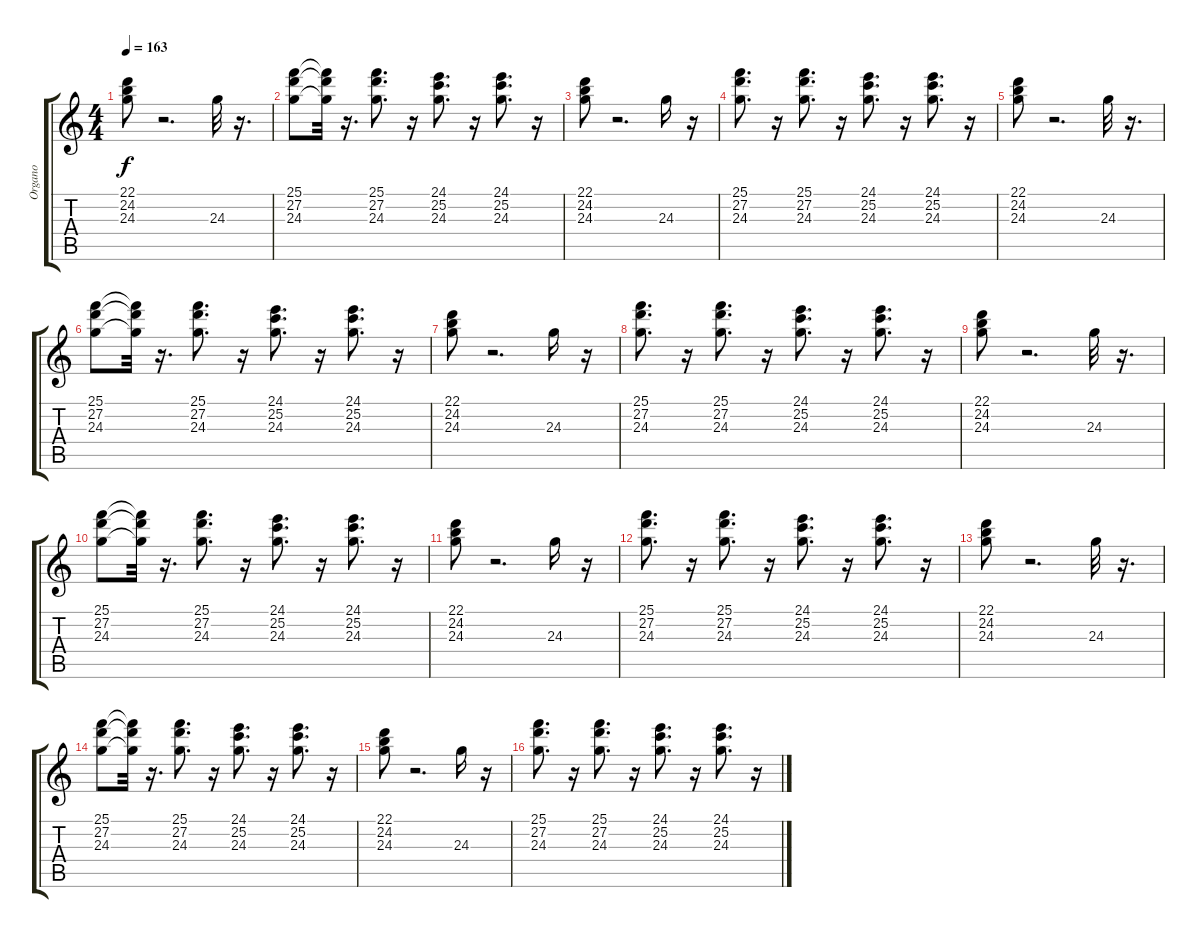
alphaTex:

\track ("Organo" "Organo") {instrument percussiveorgan}
\staff {score tabs}
\tuning (E4 B3 G3 D3 A2 E2) {hide}
\ts (4 4)
\tempo 163
\clef g2
\ks c
(22.1 24.2 24.3).8{dy f} r.2{d} 24.3.32 r.16{d} |
(25.1 27.2 24.3).8 (25.1{t} 27.2{t} 24.3{t}).32 r.16{d} (25.1 27.2 24.3).8{d} r.16 (24.1 25.2 24.3).8{d} r.16 (24.1 25.2 24.3).8{d} r.16 |
(22.1 24.2 24.3).8 r.2{d} 24.3.16 r.16 |
(25.1 27.2 24.3).8{d} r.16 (25.1 27.2 24.3).8{d} r.16 (24.1 25.2 24.3).8{d} r.16 (24.1 25.2 24.3).8{d} r.16 |
(22.1 24.2 24.3).8 r.2{d} 24.3.32 r.16{d} |
(25.1 27.2 24.3).8 (25.1{t} 27.2{t} 24.3{t}).32 r.16{d} (25.1 27.2 24.3).8{d} r.16 (24.1 25.2 24.3).8{d} r.16 (24.1 25.2 24.3).8{d} r.16 |
(22.1 24.2 24.3).8 r.2{d} 24.3.16 r.16 |
(25.1 27.2 24.3).8{d} r.16 (25.1 27.2 24.3).8{d} r.16 (24.1 25.2 24.3).8{d} r.16 (24.1 25.2 24.3).8{d} r.16 |
(22.1 24.2 24.3).8 r.2{d} 24.3.32 r.16{d} |
(25.1 27.2 24.3).8 (25.1{t} 27.2{t} 24.3{t}).32 r.16{d} (25.1 27.2 24.3).8{d} r.16 (24.1 25.2 24.3).8{d} r.16 (24.1 25.2 24.3).8{d} r.16 |
(22.1 24.2 24.3).8 r.2{d} 24.3.16 r.16 |
(25.1 27.2 24.3).8{d} r.16 (25.1 27.2 24.3).8{d} r.16 (24.1 25.2 24.3).8{d} r.16 (24.1 25.2 24.3).8{d} r.16 |
(22.1 24.2 24.3).8 r.2{d} 24.3.32 r.16{d} |
(25.1 27.2 24.3).8 (25.1{t} 27.2{t} 24.3{t}).32 r.16{d} (25.1 27.2 24.3).8{d} r.16 (24.1 25.2 24.3).8{d} r.16 (24.1 25.2 24.3).8{d} r.16 |
(22.1 24.2 24.3).8 r.2{d} 24.3.16 r.16 |
(25.1 27.2 24.3).8{d} r.16 (25.1 27.2 24.3).8{d} r.16 (24.1 25.2 24.3).8{d} r.16 (24.1 25.2 24.3).8{d} r.16
